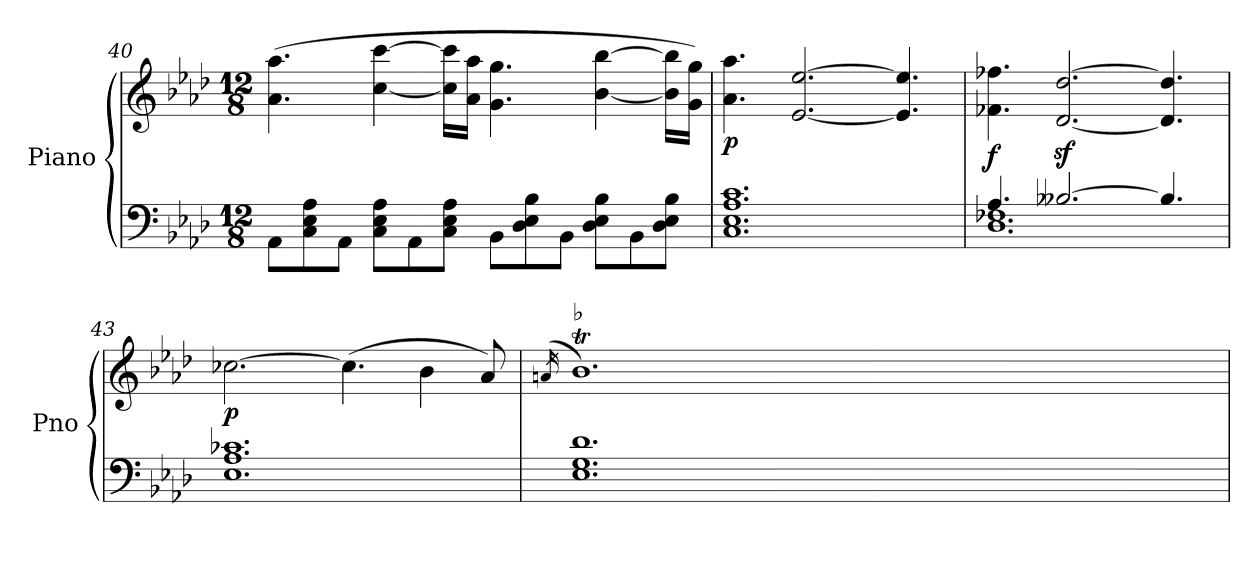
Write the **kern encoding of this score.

**kern	**kern	**dynam
*part1	*part1	*part1
*staff2	*staff1	*staff1/2
*I"Piano	*	*
*I'Pno	*	*
*clefF4	*clefG2	*
*k[b-e-a-d-]	*k[b-e-a-d-]	*
*M12/8	*M12/8	*
=40	=40	=40
8AA-\L	(4.a-\ 4.aa-\	.
8C\ 8E-\ 8A-\	.	.
8AA-\J	.	.
8C\ 8E-\ 8A-\L	[4cc\ [4ccc\	.
8AA-\	.	.
8C\ 8E-\ 8A-\J	16cc\] 16ccc\]LL	.
.	16a-\ 16aa-\JJ	.
8BB-\L	4.g\ 4.gg\	.
8D-\ 8E-\ 8B-\	.	.
8BB-\J	.	.
8D-\ 8E-\ 8B-\L	[4b-\ [4bb-\	.
8BB-\	.	.
8D-\ 8E-\ 8B-\J	16b-\] 16bb-\]LL	.
.	16g\ 16gg\JJ)	.
!!LO:LB:g=z
=41	=41	=41
!	!	!LO:DY:b
1.C 1.E- 1.A- 1.c	4.a-\ 4.aa-\	p
.	[2.e-/ [2.ee-/	.
.	4.e-/] 4.ee-/]	.
!!LO:PB:g=z
=42	=42	=42
*^	*	*
!	!	!	!LO:DY:b
4.A-/	1.D- 1.F-X	4.f-X\ 4.ff-X\	f
[2.B--X/	.	[2.d-/z< [2.dd-/z<	.
4.B--/]	.	4.d-/] 4.dd-/]	.
*v	*v	*	*
=43	=43	=43
!	!	!LO:DY:b
1.E- 1.A- 1.c-X	[2.cc-X\	p
.	(4.cc-\]	.
.	4b-\	.
.	8a-/)	.
=44	=44	=44
.	(16qan/	.
*	*^	*
!	!LO:TX:a:t=♭	!	!
1.E- 1.G 1.d-	1.b-T)	16aLLyy	.
.	.	16b-yy	.
.	.	16cc-Xyy	.
.	.	16b-yy	.
.	.	16cc-yy	.
.	.	16b-JJyy	.
.	.	16cc-LLyy	.
.	.	16b-yy	.
.	.	16cc-yy	.
.	.	16b-yy	.
.	.	16cc-yy	.
.	.	16b-JJyy	.
.	.	16cc-LLyy	.
.	.	16b-yy	.
.	.	16cc-yy	.
.	.	16b-yy	.
.	.	16cc-yy	.
.	.	16b-JJyy	.
.	.	16cc-LLyy	.
.	.	16b-yy	.
.	.	16cc-yy	.
.	.	16b-yy	.
.	.	16ayy	.
.	.	16b-JJyy	.
*	*v	*v	*
=	=	=
*-	*-	*-
